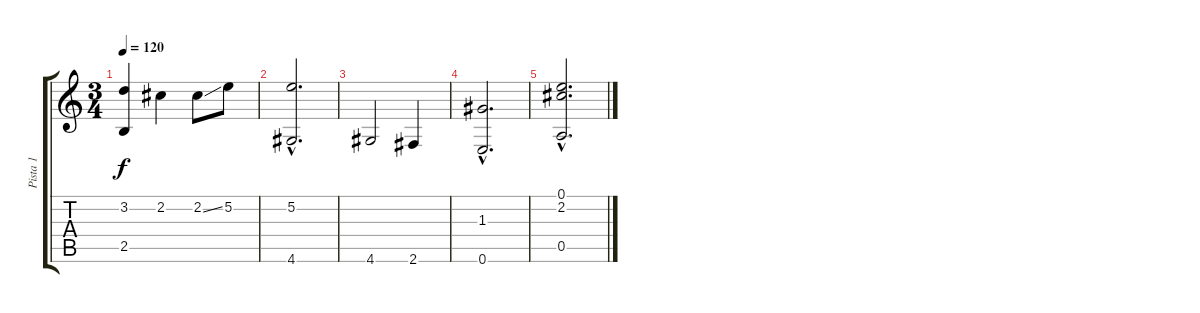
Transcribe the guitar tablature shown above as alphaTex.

\track ("Pista 1" "Pista 1") {instrument acousticguitarnylon}
\staff {score tabs}
\tuning (E4 B3 G3 D3 A2 E2) {hide}
\ts (3 4)
\tempo 120
\clef g2
\ks c
(3.2 2.5).4{dy f} 2.2.4 2.2{ss}.8 5.2.8 |
(5.2{hac} 4.6{hac}).2{d} |
4.6.2 2.6.4 |
(1.3{hac} 0.6{hac}).2{d} |
(0.1{hac} 2.2{hac} 0.5{hac}).2{d}
